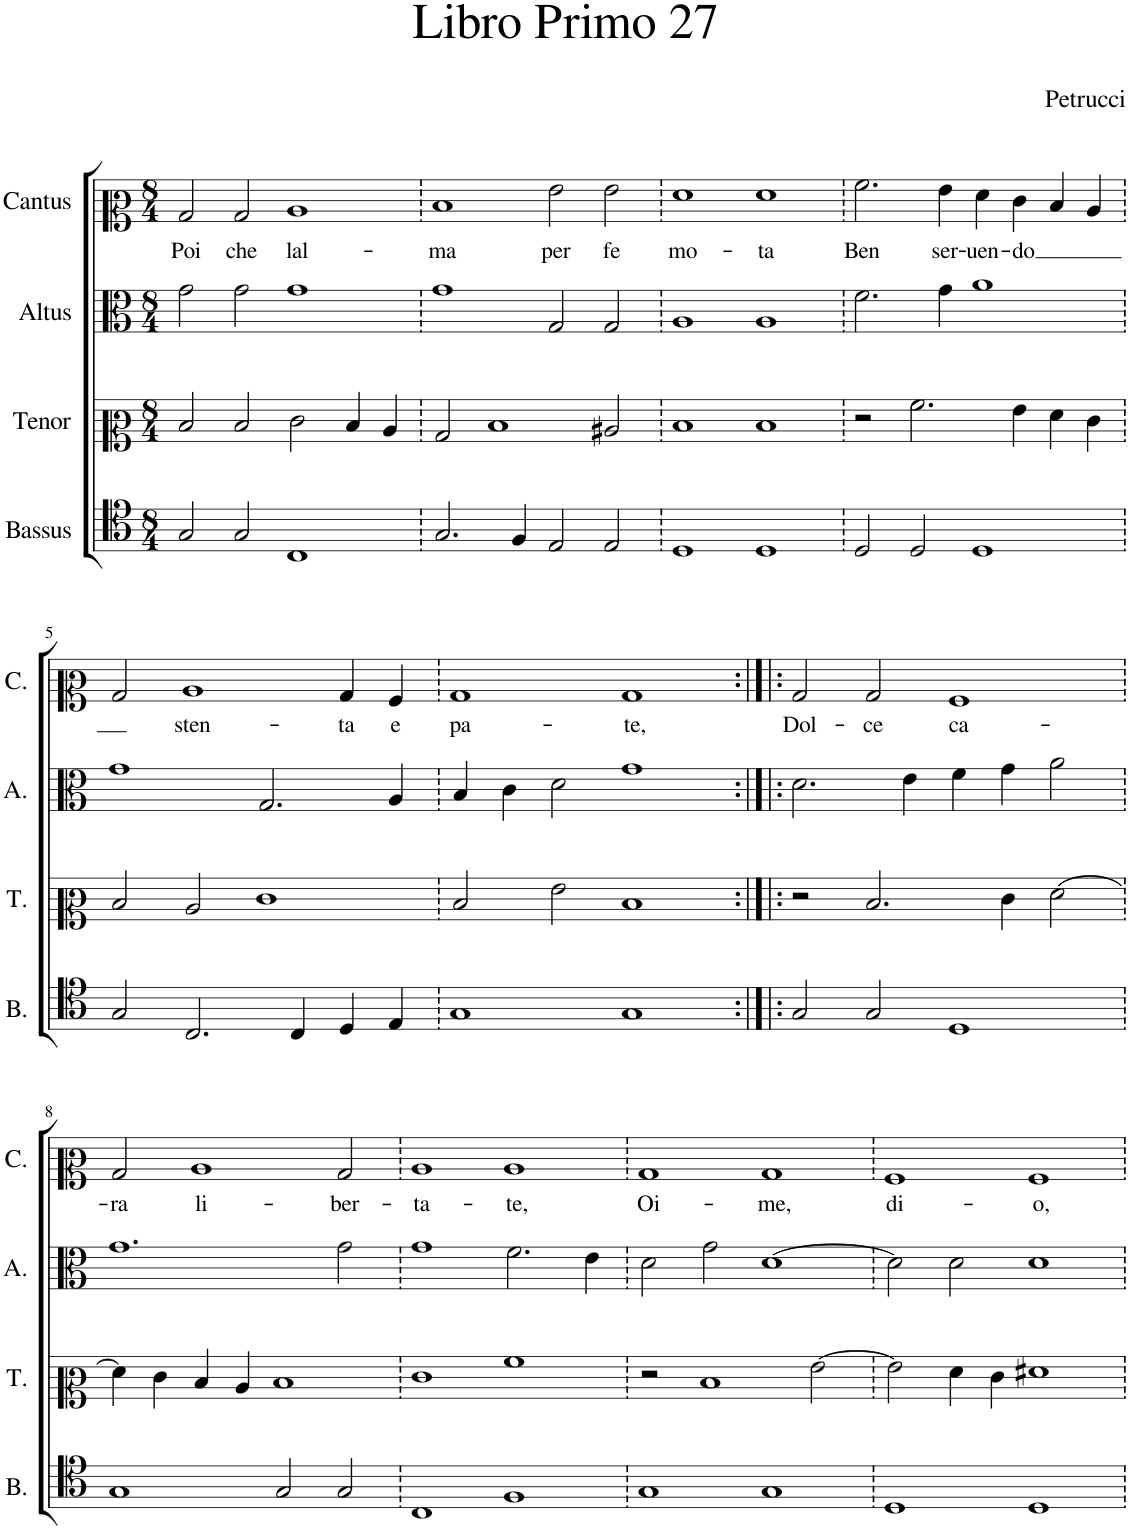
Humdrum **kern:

**kern	**kern	**kern	**kern	**text
*part4	*part3	*part2	*part1	*part1
*staff4	*staff3	*staff2	*staff1	*staff1
*I"Bassus	*I"Tenor	*I"Altus	*I"Cantus	*
*I'B.	*I'T.	*I'A.	*I'C.	*
*clefC4	*clefC2	*clefC3	*clefC2	*
*k[]	*k[]	*k[]	*k[]	*
*M8/4	*M8/4	*M8/4	*M8/4	*
=1	=1	=1	=1	=1
!	!	!	!	!LO:LY:b
2G/	2d/	2g\	2B/	Poi
!	!	!	!	!LO:LY:b
2G/	2d/	2g\	2B/	che
!	!	!	!	!LO:LY:b
1C	2e\	1g	1c	lal-
.	4d/	.	.	.
.	4c/	.	.	.
=2	=2	=2	=2	=2
!	!	!	!	!LO:LY:b
2.G/	2B/	1g	1d	-ma
.	1d	.	.	.
4F/	.	.	.	.
!	!	!	!	!LO:LY:b
2E/	.	2G/	2g\	per
!	!	!	!	!LO:LY:b
2E/	2c#X/	2G/	2g\	fe
=3	=3	=3	=3	=3
!	!	!	!	!LO:LY:b
1D	1d	1A	1f	mo-
!	!	!	!	!LO:LY:b
1D	1d	1A	1f	-ta
=4	=4	=4	=4	=4
!	!	!	!	!LO:LY:b
2D/	2r	2.f\	2.a\	Ben
2D/	2.a\	.	.	.
!	!	!	!	!LO:LY:b
.	.	4g\	4g\	ser-
!	!	!	!	!LO:LY:b
1D	.	1a	4f\	-uen-
!	!	!	!	!LO:LY:b
.	4g\	.	4e\	-do
.	4f\	.	4d/	.
.	4e\	.	4c/	.
!!LO:LB:g=z
=5	=5	=5	=5	=5
2G/	2d/	1g	2B/	.
!	!	!	!	!LO:LY:b
2.C/	2c/	.	1c	sten-
.	1e	2.G/	.	.
4C/	.	.	.	.
!	!	!	!	!LO:LY:b
4D/	.	.	4B/	-ta
!	!	!	!	!LO:LY:b
4E/	.	4A/	4A/	e
=6	=6	=6	=6	=6
!	!	!	!	!LO:LY:b
1G	2d/	4B/	1B	pa-
.	.	4c\	.	.
.	2g\	2d\	.	.
!	!	!	!	!LO:LY:b
1G	1d	1g	1B	-te,
=7:|!|:	=7:|!|:	=7:|!|:	=7:|!|:	=7:|!|:
!	!	!	!	!LO:LY:b
2G/	2r	2.d\	2B/	Dol-
!	!	!	!	!LO:LY:b
2G/	2.d/	.	2B/	-ce
.	.	4e\	.	.
!	!	!	!	!LO:LY:b
1D	.	4f\	1A	ca-
.	4e\	4g\	.	.
.	[2f\	2a\	.	.
!!LO:LB:g=z
=8	=8	=8	=8	=8
!	!	!	!	!LO:LY:b
1G	4f\]	1.g	2B/	-ra
.	4e\	.	.	.
!	!	!	!	!LO:LY:b
.	4d/	.	1c	li-
.	4c/	.	.	.
2G/	1d	.	.	.
!	!	!	!	!LO:LY:b
2G/	.	2g\	2B/	-ber-
=9	=9	=9	=9	=9
!	!	!	!	!LO:LY:b
1C	1e	1g	1c	-ta-
!	!	!	!	!LO:LY:b
1F	1a	2.f\	1c	-te,
.	.	4e\	.	.
=10	=10	=10	=10	=10
!	!	!	!	!LO:LY:b
1G	2r	2d\	1B	Oi-
.	1d	2g\	.	.
!	!	!	!	!LO:LY:b
1G	.	[1d	1B	-me,
.	[2g\	.	.	.
=11	=11	=11	=11	=11
!	!	!	!	!LO:LY:b
1D	2g\]	2d\]	1A	di-
.	4f\	2d\	.	.
.	4e\	.	.	.
!	!	!	!	!LO:LY:b
1D	1f#X	1d	1A	-o,
=	=	=	=	=
*-	*-	*-	*-	*-
